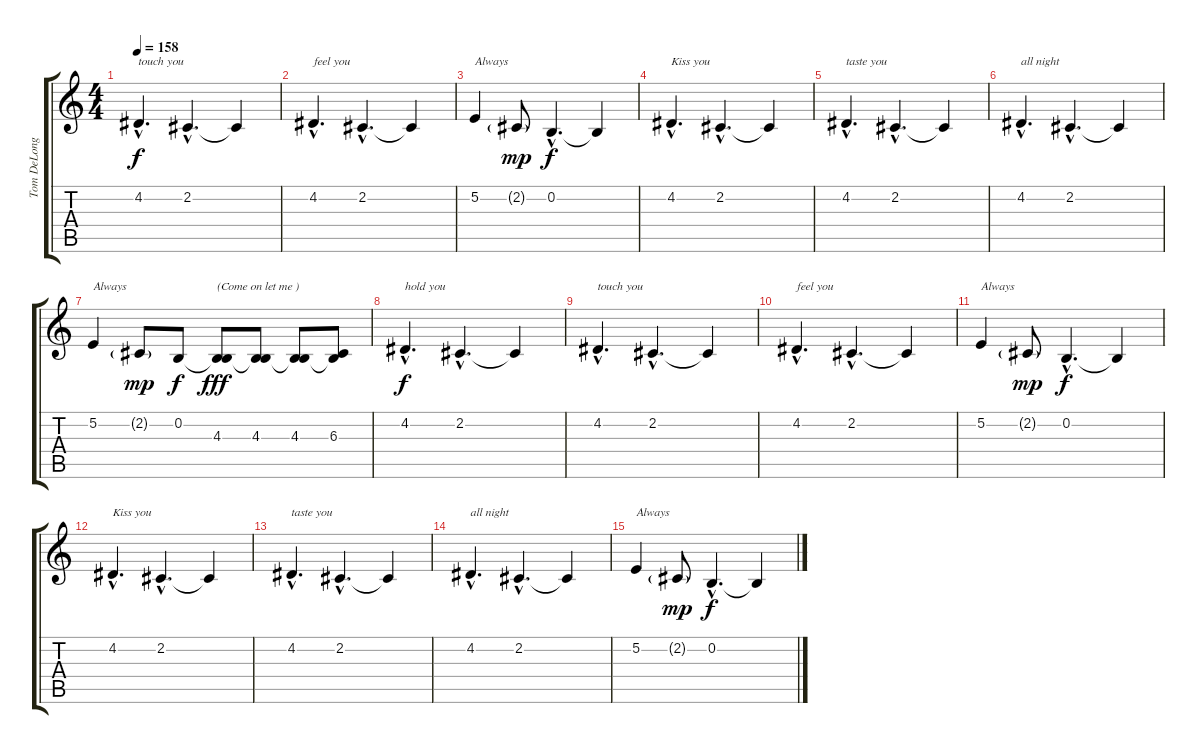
\track ("Tom DeLonge - Vocal" "Tom DeLong") {instrument lead2sawtooth}
\staff {score tabs}
\tuning (E4 B3 G3 D3 A2 E2) {hide}
\ts (4 4)
\tempo 158
\clef g2
\ks c
4.2{hac}.4{d txt "touch you " dy f} 2.2{hac}.4{d} 2.2{t}.4 |
4.2{hac}.4{d txt "feel you"} 2.2{hac}.4{d} 2.2{t}.4 |
5.2.4{txt "Always"} 2.2{g}.8{dy mp} 0.2{hac}.4{d dy f} 0.2{t}.4 |
4.2{hac}.4{d txt "Kiss you "} 2.2{hac}.4{d} 2.2{t}.4 |
4.2{hac}.4{d txt "taste you "} 2.2{hac}.4{d} 2.2{t}.4 |
4.2{hac}.4{d txt "all night "} 2.2{hac}.4{d} 2.2{t}.4 |
5.2.4{txt "Always"} 2.2{g}.8{dy mp} 0.2.8{dy f} (0.2{t} 4.3).8{txt "(Come on let me )" dy fff} (0.2{t} 4.3).8 (0.2{t} 4.3).8 (0.2{t} 6.3).8 |
4.2{hac}.4{d txt "hold you " dy f} 2.2{hac}.4{d} 2.2{t}.4 |
4.2{hac}.4{d txt "touch you "} 2.2{hac}.4{d} 2.2{t}.4 |
4.2{hac}.4{d txt "feel you"} 2.2{hac}.4{d} 2.2{t}.4 |
5.2.4{txt "Always"} 2.2{g}.8{dy mp} 0.2{hac}.4{d dy f} 0.2{t}.4 |
4.2{hac}.4{d txt "Kiss you "} 2.2{hac}.4{d} 2.2{t}.4 |
4.2{hac}.4{d txt "taste you "} 2.2{hac}.4{d} 2.2{t}.4 |
4.2{hac}.4{d txt "all night "} 2.2{hac}.4{d} 2.2{t}.4 |
5.2.4{txt "Always"} 2.2{g}.8{dy mp} 0.2{hac}.4{d dy f} 0.2{t}.4
